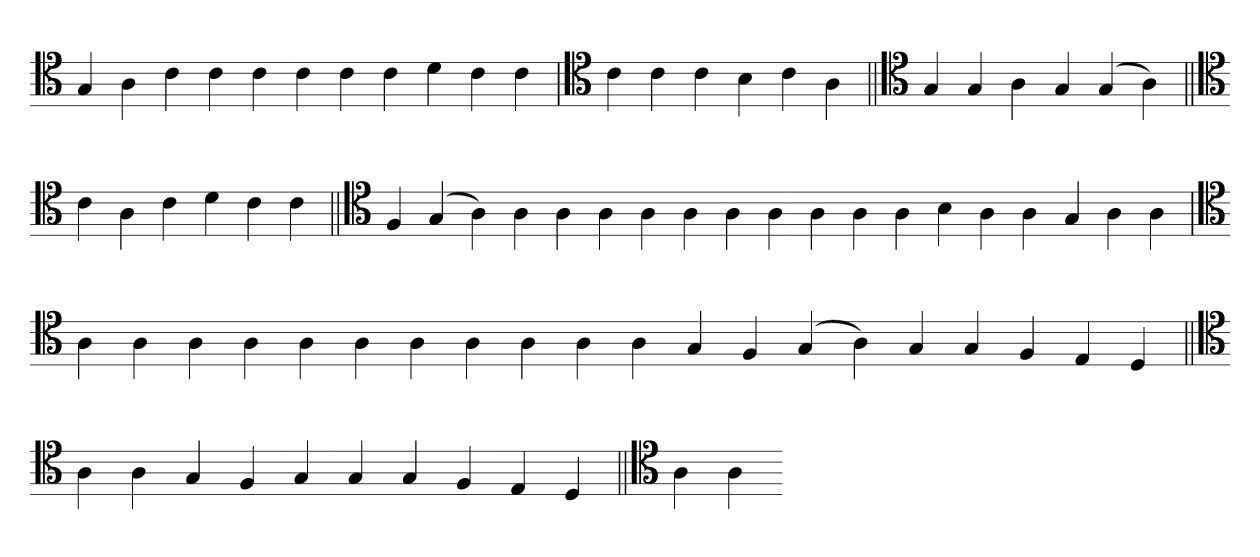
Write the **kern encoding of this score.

**kern
*part1
*staff1
*clefC4
=
4G
4A
4c
4c
4c
4c
4c
4c
4d
4c
4c
=
*clefC4
4c
4c
4c
4B
4c
4A
=||
*clefC4
4G
4G
4A
4G
(4G
4A)
=||
*clefC4
4c
4A
4c
4d
4c
4c
=||
*clefC4
4F
(4G
4A)
4A
4A
4A
4A
4A
4A
4A
4A
4A
4A
4B
4A
4A
4G
4A
4A
=
*clefC4
4A
4A
4A
4A
4A
4A
4A
4A
4A
4A
4A
4G
4F
(4G
4A)
4G
4G
4F
4E
4D
=||
*clefC4
4A
4A
4G
4F
4G
4G
4G
4F
4E
4D
=||
*clefC4
4A
4A
=-
*-
